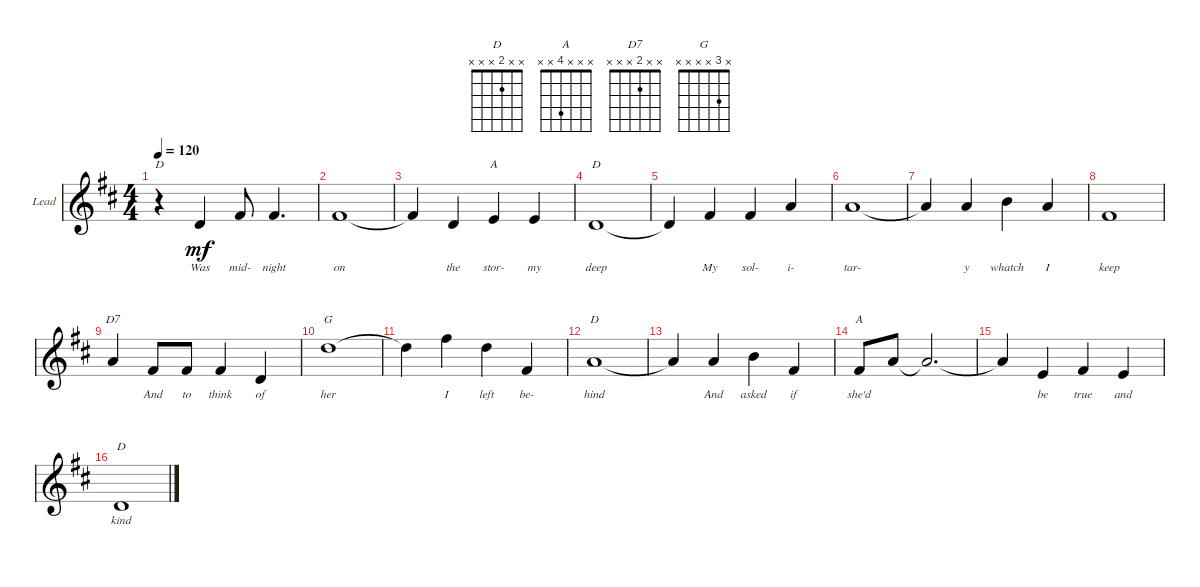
\defaultSystemsLayout 4
\bracketExtendMode groupsimilarinstruments
\firstSystemTrackNameOrientation horizontal
\otherSystemsTrackNameOrientation horizontal
\track ("Lead" "Lead") {instrument acousticguitarsteel}
\staff {score}
\tuning (E4 B3 G3 D3 A2 E2)
\chord ("D" x x x x x x)
\chord ("A" x x x 2 x x) {showfingering false}
\chord ("D" x x x 0 x x) {showfingering false}
\chord ("D7" x x 2 x x x) {showfingering false}
\chord ("G" x 3 x x x x) {showfingering false}
\chord ("D" x x 2 x x x) {showfingering false}
\chord ("A" x x x 4 x x) {showfingering false}
\ts (4 4)
\tempo 120
\clef g2
\ks d
r.4{ch "D" dy mf instrument acousticguitarsteel} 0.4.4{lyrics (0 "Was") lyrics (1 "") lyrics (2 "") lyrics (3 "") lyrics (4 "")} 4.4.8{lyrics (0 "mid-") lyrics (1 "") lyrics (2 "") lyrics (3 "") lyrics (4 "")} 4.4.4{d lyrics (0 "night") lyrics (1 "") lyrics (2 "") lyrics (3 "") lyrics (4 "")} |
4.4.1{lyrics (0 "on") lyrics (1 "") lyrics (2 "") lyrics (3 "") lyrics (4 "")} |
4.4{t}.4{lyrics (0 "") lyrics (1 "") lyrics (2 "") lyrics (3 "") lyrics (4 "")} 0.4.4{lyrics (0 "the") lyrics (1 "") lyrics (2 "") lyrics (3 "") lyrics (4 "")} 2.4.4{ch "A" lyrics (0 "stor-") lyrics (1 "") lyrics (2 "") lyrics (3 "") lyrics (4 "")} 2.4.4{lyrics (0 "my") lyrics (1 "") lyrics (2 "") lyrics (3 "") lyrics (4 "")} |
0.4.1{ch "D" lyrics (0 "deep") lyrics (1 "") lyrics (2 "") lyrics (3 "") lyrics (4 "")} |
0.4{t}.4{lyrics (0 "") lyrics (1 "") lyrics (2 "") lyrics (3 "") lyrics (4 "")} 4.4.4{lyrics (0 "My") lyrics (1 "") lyrics (2 "") lyrics (3 "") lyrics (4 "")} 4.4.4{lyrics (0 "sol-") lyrics (1 "") lyrics (2 "") lyrics (3 "") lyrics (4 "")} 2.3.4{lyrics (0 "i-") lyrics (1 "") lyrics (2 "") lyrics (3 "") lyrics (4 "")} |
2.3.1{lyrics (0 "tar-") lyrics (1 "") lyrics (2 "") lyrics (3 "") lyrics (4 "")} |
2.3{t}.4{lyrics (0 "") lyrics (1 "") lyrics (2 "") lyrics (3 "") lyrics (4 "")} 2.3.4{lyrics (0 "y") lyrics (1 "") lyrics (2 "") lyrics (3 "") lyrics (4 "")} 0.2.4{lyrics (0 "whatch") lyrics (1 "") lyrics (2 "") lyrics (3 "") lyrics (4 "")} 2.3.4{lyrics (0 "I") lyrics (1 "") lyrics (2 "") lyrics (3 "") lyrics (4 "")} |
4.4.1{lyrics (0 "keep") lyrics (1 "") lyrics (2 "") lyrics (3 "") lyrics (4 "")} |
2.3.4{ch "D7" lyrics (0 "") lyrics (1 "") lyrics (2 "") lyrics (3 "") lyrics (4 "")} 4.4.8{lyrics (0 "And") lyrics (1 "") lyrics (2 "") lyrics (3 "") lyrics (4 "")} 4.4.8{lyrics (0 "to") lyrics (1 "") lyrics (2 "") lyrics (3 "") lyrics (4 "")} 4.4.4{lyrics (0 "think") lyrics (1 "") lyrics (2 "") lyrics (3 "") lyrics (4 "")} 0.4.4{lyrics (0 "of") lyrics (1 "") lyrics (2 "") lyrics (3 "") lyrics (4 "")} |
3.2.1{ch "G" lyrics (0 "her") lyrics (1 "") lyrics (2 "") lyrics (3 "") lyrics (4 "")} |
3.2{t}.4{lyrics (0 "") lyrics (1 "") lyrics (2 "") lyrics (3 "") lyrics (4 "")} 2.1.4{lyrics (0 "I") lyrics (1 "") lyrics (2 "") lyrics (3 "") lyrics (4 "")} 3.2.4{lyrics (0 "left") lyrics (1 "") lyrics (2 "") lyrics (3 "") lyrics (4 "")} 4.4.4{lyrics (0 "be-") lyrics (1 "") lyrics (2 "") lyrics (3 "") lyrics (4 "")} |
2.3.1{ch "D" lyrics (0 "hind") lyrics (1 "") lyrics (2 "") lyrics (3 "") lyrics (4 "")} |
2.3{t}.4{lyrics (0 "") lyrics (1 "") lyrics (2 "") lyrics (3 "") lyrics (4 "")} 2.3.4{lyrics (0 "And") lyrics (1 "") lyrics (2 "") lyrics (3 "") lyrics (4 "")} 0.2.4{lyrics (0 "asked") lyrics (1 "") lyrics (2 "") lyrics (3 "") lyrics (4 "")} 4.4.4{lyrics (0 "if") lyrics (1 "") lyrics (2 "") lyrics (3 "") lyrics (4 "")} |
4.4.8{ch "A" lyrics (0 "she'd") lyrics (1 "") lyrics (2 "") lyrics (3 "") lyrics (4 "")} 2.3.8{lyrics (0 "") lyrics (1 "") lyrics (2 "") lyrics (3 "") lyrics (4 "")} 2.3{t}.2{d lyrics (0 "") lyrics (1 "") lyrics (2 "") lyrics (3 "") lyrics (4 "")} |
2.3{t}.4{lyrics (0 "") lyrics (1 "") lyrics (2 "") lyrics (3 "") lyrics (4 "")} 2.4.4{lyrics (0 "be") lyrics (1 "") lyrics (2 "") lyrics (3 "") lyrics (4 "")} 4.4.4{lyrics (0 "true") lyrics (1 "") lyrics (2 "") lyrics (3 "") lyrics (4 "")} 2.4.4{lyrics (0 "and") lyrics (1 "") lyrics (2 "") lyrics (3 "") lyrics (4 "")} |
0.4.1{ch "D" lyrics (0 "kind") lyrics (1 "") lyrics (2 "") lyrics (3 "") lyrics (4 "")}
